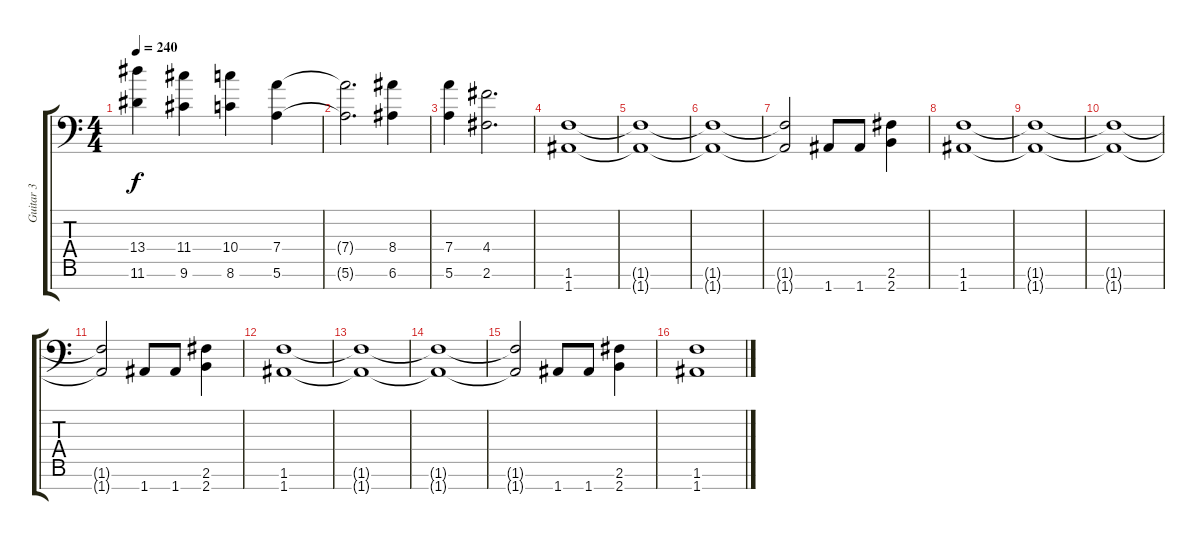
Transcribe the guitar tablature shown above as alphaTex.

\track ("Guitar 3" "Guitar 3") {instrument distortionguitar}
\staff {score tabs}
\tuning (E4 B3 Gb3 D3 A2 E2 A1) {hide}
\ts (4 4)
\tempo 240
\clef f4
\ks c
(13.4 11.6).4{dy f} (11.4 9.6).4 (10.4 8.6).4 (7.4 5.6).4 |
(7.4{t} 5.6{t}).2{d} (8.4 6.6).4 |
(7.4 5.6).4 (4.4 2.6).2{d} |
(1.6 1.7).1 |
(1.6{t} 1.7{t}).1 |
(1.6{t} 1.7{t}).1 |
(1.6{t} 1.7{t}).2 1.7.8 1.7.8 (2.6 2.7).4 |
(1.6 1.7).1 |
(1.6{t} 1.7{t}).1 |
(1.6{t} 1.7{t}).1 |
(1.6{t} 1.7{t}).2 1.7.8 1.7.8 (2.6 2.7).4 |
(1.6 1.7).1 |
(1.6{t} 1.7{t}).1 |
(1.6{t} 1.7{t}).1 |
(1.6{t} 1.7{t}).2 1.7.8 1.7.8 (2.6 2.7).4 |
(1.6 1.7).1
